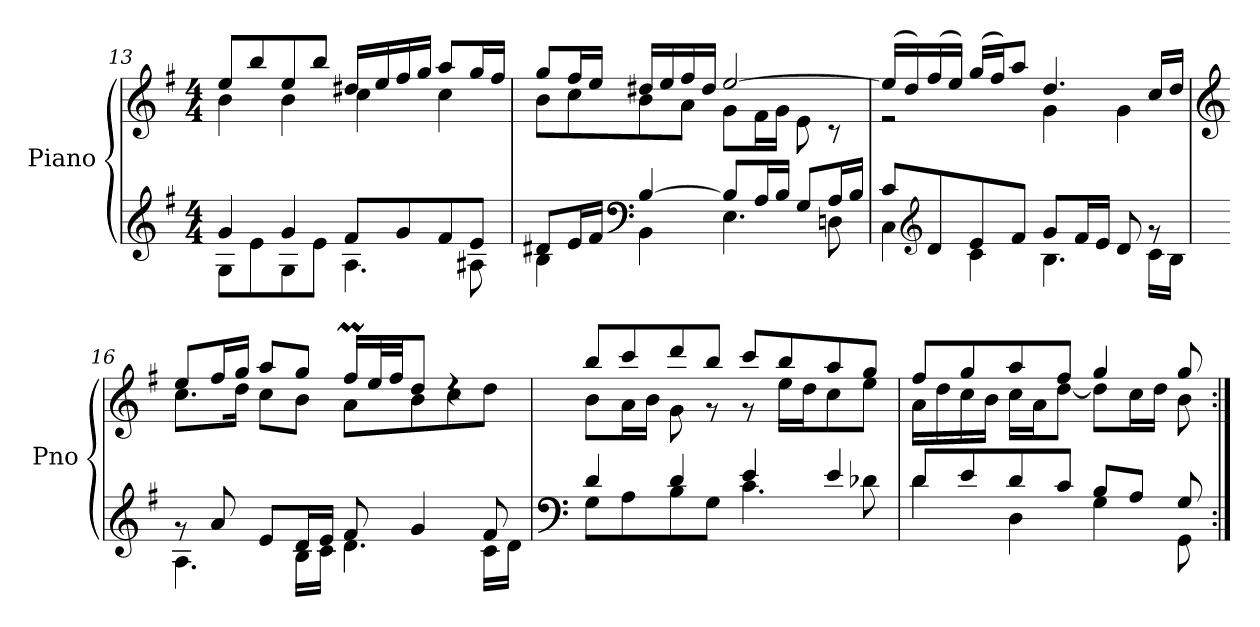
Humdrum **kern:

**kern	**kern
*part1	*part1
*staff2	*staff1
*I"Piano	*
*I'Pno	*
!!LO:LB:g=z
*clefG2	*clefG2
*k[f#]	*k[f#]
*M4/4	*M4/4
=13	=13
*^	*^
4g/	8G\L	8ee/L	4b\
.	8e\	8bb/	.
4g/	8G\	8ee/	4b\
.	8e\J	8bb/J	.
8f#/L	4.A\	16dd#X/LL	4cc\
.	.	16ee/	.
8g/	.	16ff#/	.
.	.	16gg/JJ	.
8f#/	.	8aa/L	4cc\
8e/J	8A#X\	16gg/L	.
.	.	16ff#/JJ	.
=14	=14	=14	=14
8d#X/L	4B\	8gg/L	8b\L
16e/L	.	16ff#/L	8cc\
16f#/JJ	.	16ee/JJ	.
*clefF4	*	*	*
[4B/	4BB\	16dd#X/LL	8b\
.	.	16ee/	.
.	.	16ff#/	8a\J
.	.	16dd#/JJ	.
8B/L]	4.E\	[2ee/	8g\L
16A/L	.	.	16f#\L
16B/JJ	.	.	16g\JJ
8G/L	.	.	8e\
16A/L	8Dn\	.	8r
16B/JJ	.	.	.
=15	=15	=15	=15
8c/L	4C\	(>16ee/LL]	2r
.	.	16dd/)	.
*clefG2	*	*	*
8d/	.	(>16ff#/	.
.	.	16ee/JJ)	.
8e/	4c\	(>16gg/LL	.
.	.	16ff#/J)	.
8f#/J	.	8aa/J	.
8g/L	4.B\	4.dd/	4g\
16f#/L	.	.	.
16e/JJ	.	.	.
8d/	.	.	4g\
8rg	16c\LL	16cc/LL	.
.	16B\JJ	16dd/JJ	.
!!LO:LB:g=z	!!
=16	=16	=16	=16
*	*	*clefG2	*
8rg	4.A\	8ee/L	8.cc\L
8a/	.	16ff#/L	.
.	.	16gg/JJ	16dd\Jk
8e/L	.	8aa/L	8cc\L
16d/L	16B\LL	8gg/J	8b\J
16e/JJ	16c\JJ	.	.
8f#/	4.d\	16ff#m/LL	8a\L
.	.	32ee/L	.
.	.	32ff#/JJ	.
4g/	.	8dd/J	8b\
.	.	4rdd	8cc\
8f#/	16c\LL	.	8dd\J
.	16d\JJ	.	.
=17	=17	=17	=17
*clefF4	*	*	*
4d/	8G\L	8bb/L	8b\L
.	8A\	8ccc/	16a\L
.	.	.	16b\JJ
4d/	8B\	8ddd/	8g\
.	8G\J	8bb/J	8r
4e/	4.c\	8ccc/L	8r
.	.	8bb/	16ee\LL
.	.	.	16dd\J
4e/	.	8aa/	8cc\
.	8d-X\	8gg/J	8ee\J
=18	=18	=18	=18
8d/L	4d\	8ff#/L	16a\LL
.	.	.	16dd\
8e/	.	8gg/	16cc\
.	.	.	16b\JJ
8d/	4D\	8aa/	16cc\LL
.	.	.	16a\J
8c/J	.	8ff#/J	[8dd\J
8B/L	4G\	4gg/	8dd\L]
8A/J	.	.	16cc\L
.	.	.	16dd\JJ
8G/	8GG\	8gg/	8b\
*v	*v	*	*
*	*v	*v
=:|!	=:|!
*-	*-
